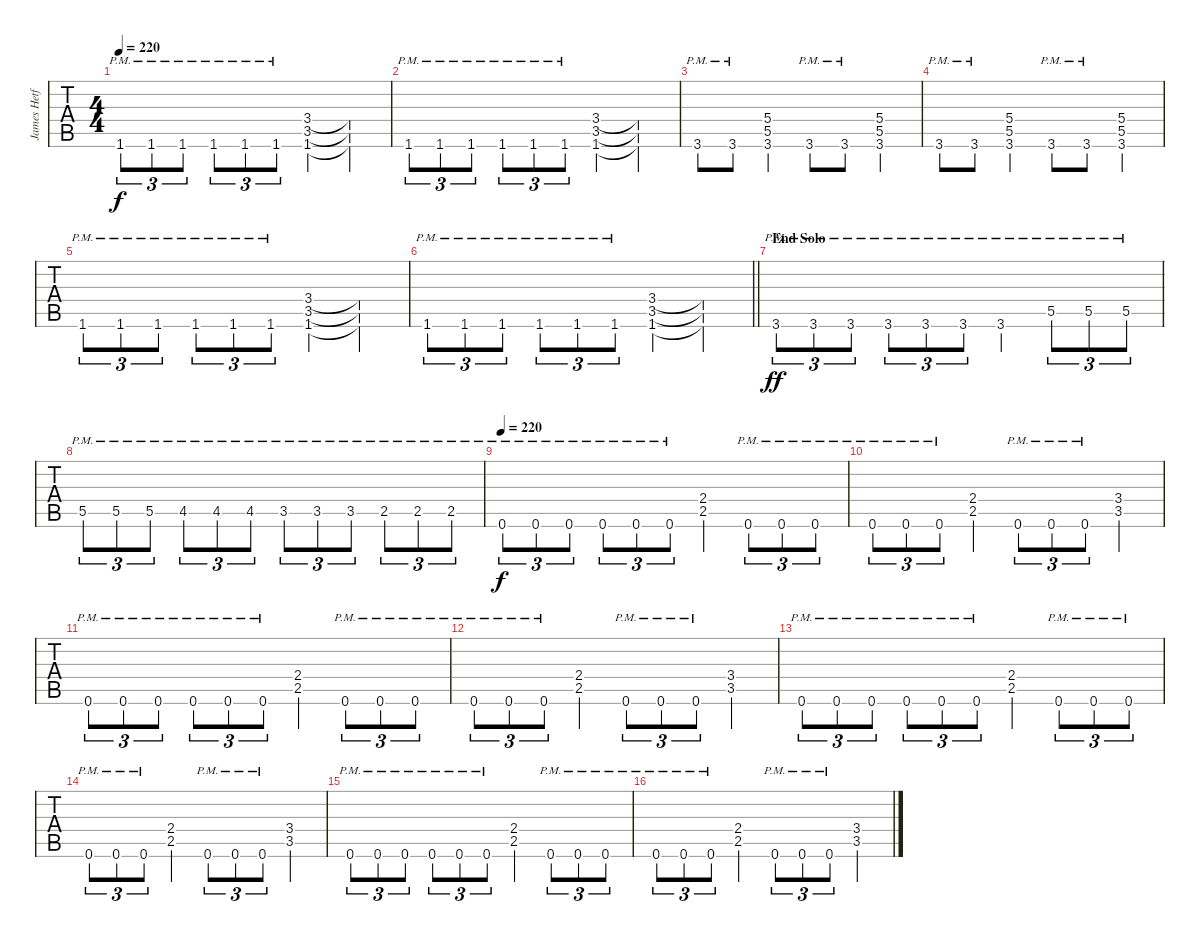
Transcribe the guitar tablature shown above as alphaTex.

\track ("James Hetfield" "James Hetf") {instrument electricguitarjazz}
\staff {tabs}
\tuning (E4 B3 G3 D3 A2 E2) {hide}
\ts (4 4)
\tempo 220
\clef g2
\ks c
1.6{pm}.8{tu (3 2) dy f} 1.6{pm}.8{tu (3 2)} 1.6{pm}.8{tu (3 2)} 1.6{pm}.8{tu (3 2)} 1.6{pm}.8{tu (3 2)} 1.6{pm}.8{tu (3 2)} (3.4 3.5 1.6).4 (3.4{t} 3.5{t} 1.6{t}).4 |
1.6{pm}.8{tu (3 2)} 1.6{pm}.8{tu (3 2)} 1.6{pm}.8{tu (3 2)} 1.6{pm}.8{tu (3 2)} 1.6{pm}.8{tu (3 2)} 1.6{pm}.8{tu (3 2)} (3.4 3.5 1.6).4 (3.4{t} 3.5{t} 1.6{t}).4 |
3.6{pm}.8 3.6{pm}.8 (5.4 5.5 3.6).4 3.6{pm}.8 3.6{pm}.8 (5.4 5.5 3.6).4 |
3.6{pm}.8 3.6{pm}.8 (5.4 5.5 3.6).4 3.6{pm}.8 3.6{pm}.8 (5.4 5.5 3.6).4 |
1.6{pm}.8{tu (3 2)} 1.6{pm}.8{tu (3 2)} 1.6{pm}.8{tu (3 2)} 1.6{pm}.8{tu (3 2)} 1.6{pm}.8{tu (3 2)} 1.6{pm}.8{tu (3 2)} (3.4 3.5 1.6).4 (3.4{t} 3.5{t} 1.6{t}).4 |
\barLineRight lightlight
1.6{pm}.8{tu (3 2)} 1.6{pm}.8{tu (3 2)} 1.6{pm}.8{tu (3 2)} 1.6{pm}.8{tu (3 2)} 1.6{pm}.8{tu (3 2)} 1.6{pm}.8{tu (3 2)} (3.4 3.5 1.6).4 (3.4{t} 3.5{t} 1.6{t}).4 |
\section ("" "End Solo")
3.6{pm}.8{tu (3 2) dy ff} 3.6{pm}.8{tu (3 2)} 3.6{pm}.8{tu (3 2)} 3.6{pm}.8{tu (3 2)} 3.6{pm}.8{tu (3 2)} 3.6{pm}.8{tu (3 2)} 3.6{pm st}.4 5.5{pm}.8{tu (3 2)} 5.5{pm}.8{tu (3 2)} 5.5{pm}.8{tu (3 2)} |
5.5{pm}.8{tu (3 2)} 5.5{pm}.8{tu (3 2)} 5.5{pm}.8{tu (3 2)} 4.5{pm}.8{tu (3 2)} 4.5{pm}.8{tu (3 2)} 4.5{pm}.8{tu (3 2)} 3.5{pm}.8{tu (3 2)} 3.5{pm}.8{tu (3 2)} 3.5{pm}.8{tu (3 2)} 2.5{pm}.8{tu (3 2)} 2.5{pm}.8{tu (3 2)} 2.5{pm}.8{tu (3 2)} |
\tempo 220
0.6{pm}.8{tu (3 2) dy f} 0.6{pm}.8{tu (3 2)} 0.6{pm}.8{tu (3 2)} 0.6{pm}.8{tu (3 2)} 0.6{pm}.8{tu (3 2)} 0.6{pm}.8{tu (3 2)} (2.4 2.5).4 0.6{pm}.8{tu (3 2)} 0.6{pm}.8{tu (3 2)} 0.6{pm}.8{tu (3 2)} |
0.6{pm}.8{tu (3 2)} 0.6{pm}.8{tu (3 2)} 0.6{pm}.8{tu (3 2)} (2.4 2.5).4 0.6{pm}.8{tu (3 2)} 0.6{pm}.8{tu (3 2)} 0.6{pm}.8{tu (3 2)} (3.4 3.5).4 |
0.6{pm}.8{tu (3 2)} 0.6{pm}.8{tu (3 2)} 0.6{pm}.8{tu (3 2)} 0.6{pm}.8{tu (3 2)} 0.6{pm}.8{tu (3 2)} 0.6{pm}.8{tu (3 2)} (2.4 2.5).4 0.6{pm}.8{tu (3 2)} 0.6{pm}.8{tu (3 2)} 0.6{pm}.8{tu (3 2)} |
0.6{pm}.8{tu (3 2)} 0.6{pm}.8{tu (3 2)} 0.6{pm}.8{tu (3 2)} (2.4 2.5).4 0.6{pm}.8{tu (3 2)} 0.6{pm}.8{tu (3 2)} 0.6{pm}.8{tu (3 2)} (3.4 3.5).4 |
0.6{pm}.8{tu (3 2)} 0.6{pm}.8{tu (3 2)} 0.6{pm}.8{tu (3 2)} 0.6{pm}.8{tu (3 2)} 0.6{pm}.8{tu (3 2)} 0.6{pm}.8{tu (3 2)} (2.4 2.5).4 0.6{pm}.8{tu (3 2)} 0.6{pm}.8{tu (3 2)} 0.6{pm}.8{tu (3 2)} |
0.6{pm}.8{tu (3 2)} 0.6{pm}.8{tu (3 2)} 0.6{pm}.8{tu (3 2)} (2.4 2.5).4 0.6{pm}.8{tu (3 2)} 0.6{pm}.8{tu (3 2)} 0.6{pm}.8{tu (3 2)} (3.4 3.5).4 |
0.6{pm}.8{tu (3 2)} 0.6{pm}.8{tu (3 2)} 0.6{pm}.8{tu (3 2)} 0.6{pm}.8{tu (3 2)} 0.6{pm}.8{tu (3 2)} 0.6{pm}.8{tu (3 2)} (2.4 2.5).4 0.6{pm}.8{tu (3 2)} 0.6{pm}.8{tu (3 2)} 0.6{pm}.8{tu (3 2)} |
0.6{pm}.8{tu (3 2)} 0.6{pm}.8{tu (3 2)} 0.6{pm}.8{tu (3 2)} (2.4 2.5).4 0.6{pm}.8{tu (3 2)} 0.6{pm}.8{tu (3 2)} 0.6{pm}.8{tu (3 2)} (3.4 3.5).4
